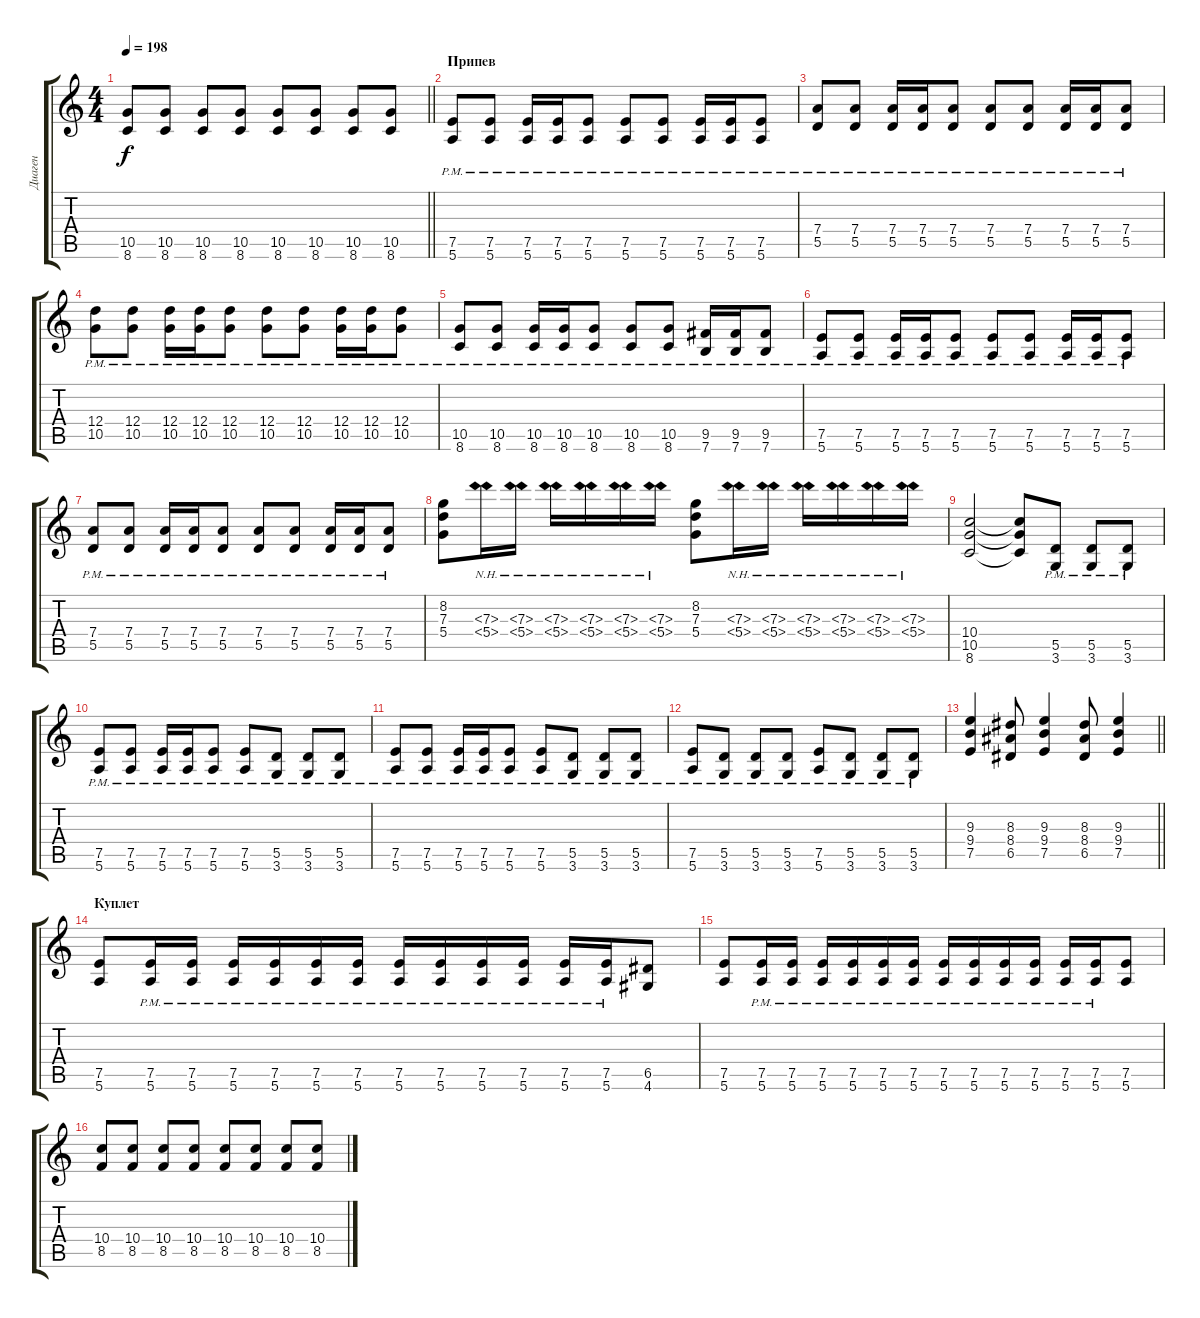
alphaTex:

\track ("Диаген" "Диаген") {instrument distortionguitar}
\staff {score tabs}
\tuning (E4 B3 G3 D3 A2 E2) {hide}
\ts (4 4)
\tempo 198
\clef g2
\barLineRight lightlight
\ks c
(10.5 8.6).8{dy f} (10.5 8.6).8 (10.5 8.6).8 (10.5 8.6).8 (10.5 8.6).8 (10.5 8.6).8 (10.5 8.6).8 (10.5 8.6).8 |
\section ("" "Припев")
(7.5{pm} 5.6{pm}).8 (7.5{pm} 5.6{pm}).8 (7.5{pm} 5.6{pm}).16 (7.5{pm} 5.6{pm}).16 (7.5{pm} 5.6{pm}).8 (7.5{pm} 5.6{pm}).8 (7.5{pm} 5.6{pm}).8 (7.5{pm} 5.6{pm}).16 (7.5{pm} 5.6{pm}).16 (7.5{pm} 5.6{pm}).8 |
(7.4{pm} 5.5{pm}).8 (7.4{pm} 5.5{pm}).8 (7.4{pm} 5.5{pm}).16 (7.4{pm} 5.5{pm}).16 (7.4{pm} 5.5{pm}).8 (7.4{pm} 5.5{pm}).8 (7.4{pm} 5.5{pm}).8 (7.4{pm} 5.5{pm}).16 (7.4{pm} 5.5{pm}).16 (7.4{pm} 5.5{pm}).8 |
(12.4{pm} 10.5{pm}).8 (12.4{pm} 10.5{pm}).8 (12.4{pm} 10.5{pm}).16 (12.4{pm} 10.5{pm}).16 (12.4{pm} 10.5{pm}).8 (12.4{pm} 10.5{pm}).8 (12.4{pm} 10.5{pm}).8 (12.4{pm} 10.5{pm}).16 (12.4{pm} 10.5{pm}).16 (12.4{pm} 10.5{pm}).8 |
(10.5{pm} 8.6{pm}).8 (10.5{pm} 8.6{pm}).8 (10.5{pm} 8.6{pm}).16 (10.5{pm} 8.6{pm}).16 (10.5{pm} 8.6{pm}).8 (10.5{pm} 8.6{pm}).8 (10.5{pm} 8.6{pm}).8 (9.5{pm} 7.6{pm}).16 (9.5{pm} 7.6{pm}).16 (9.5{pm} 7.6{pm}).8 |
(7.5{pm} 5.6{pm}).8 (7.5{pm} 5.6{pm}).8 (7.5{pm} 5.6{pm}).16 (7.5{pm} 5.6{pm}).16 (7.5{pm} 5.6{pm}).8 (7.5{pm} 5.6{pm}).8 (7.5{pm} 5.6{pm}).8 (7.5{pm} 5.6{pm}).16 (7.5{pm} 5.6{pm}).16 (7.5{pm} 5.6{pm}).8 |
(7.4{pm} 5.5{pm}).8 (7.4{pm} 5.5{pm}).8 (7.4{pm} 5.5{pm}).16 (7.4{pm} 5.5{pm}).16 (7.4{pm} 5.5{pm}).8 (7.4{pm} 5.5{pm}).8 (7.4{pm} 5.5{pm}).8 (7.4{pm} 5.5{pm}).16 (7.4{pm} 5.5{pm}).16 (7.4{pm} 5.5{pm}).8 |
(8.2 7.3 5.4).8 (7.3{nh} 5.4{nh}).16 (7.3{nh} 5.4{nh}).16 (7.3{nh} 5.4{nh}).16 (7.3{nh} 5.4{nh}).16 (7.3{nh} 5.4{nh}).16 (7.3{nh} 5.4{nh}).16 (8.2 7.3 5.4).8 (7.3{nh} 5.4{nh}).16 (7.3{nh} 5.4{nh}).16 (7.3{nh} 5.4{nh}).16 (7.3{nh} 5.4{nh}).16 (7.3{nh} 5.4{nh}).16 (7.3{nh} 5.4{nh}).16 |
(10.4 10.5 8.6).2 (10.4{t} 10.5{t} 8.6{t}).8 (5.5{pm} 3.6{pm}).8 (5.5{pm} 3.6{pm}).8 (5.5{pm} 3.6{pm}).8 |
(7.5{pm} 5.6{pm}).8 (7.5{pm} 5.6{pm}).8 (7.5{pm} 5.6{pm}).16 (7.5{pm} 5.6{pm}).16 (7.5{pm} 5.6{pm}).8 (7.5{pm} 5.6{pm}).8 (5.5{pm} 3.6{pm}).8 (5.5{pm} 3.6{pm}).8 (5.5{pm} 3.6{pm}).8 |
(7.5{pm} 5.6{pm}).8 (7.5{pm} 5.6{pm}).8 (7.5{pm} 5.6{pm}).16 (7.5{pm} 5.6{pm}).16 (7.5{pm} 5.6{pm}).8 (7.5{pm} 5.6{pm}).8 (5.5{pm} 3.6{pm}).8 (5.5{pm} 3.6{pm}).8 (5.5{pm} 3.6{pm}).8 |
(7.5{pm} 5.6{pm}).8 (5.5{pm} 3.6{pm}).8 (5.5{pm} 3.6{pm}).8 (5.5{pm} 3.6{pm}).8 (7.5{pm} 5.6{pm}).8 (5.5{pm} 3.6{pm}).8 (5.5{pm} 3.6{pm}).8 (5.5{pm} 3.6{pm}).8 |
\barLineRight lightlight
(9.3 9.4 7.5).4 (8.3 8.4 6.5).8 (9.3 9.4 7.5).4 (8.3 8.4 6.5).8 (9.3 9.4 7.5).4 |
\section ("" "Куплет")
(7.5 5.6).8 (7.5{pm} 5.6{pm}).16 (7.5{pm} 5.6{pm}).16 (7.5{pm} 5.6{pm}).16 (7.5{pm} 5.6{pm}).16 (7.5{pm} 5.6{pm}).16 (7.5{pm} 5.6{pm}).16 (7.5{pm} 5.6{pm}).16 (7.5{pm} 5.6{pm}).16 (7.5{pm} 5.6{pm}).16 (7.5{pm} 5.6{pm}).16 (7.5{pm} 5.6{pm}).16 (7.5{pm} 5.6{pm}).16 (6.5 4.6).8 |
(7.5 5.6).8 (7.5{pm} 5.6{pm}).16 (7.5{pm} 5.6{pm}).16 (7.5{pm} 5.6{pm}).16 (7.5{pm} 5.6{pm}).16 (7.5{pm} 5.6{pm}).16 (7.5{pm} 5.6{pm}).16 (7.5{pm} 5.6{pm}).16 (7.5{pm} 5.6{pm}).16 (7.5{pm} 5.6{pm}).16 (7.5{pm} 5.6{pm}).16 (7.5{pm} 5.6{pm}).16 (7.5{pm} 5.6{pm}).16 (7.5 5.6).8 |
(10.4 8.5).8 (10.4 8.5).8 (10.4 8.5).8 (10.4 8.5).8 (10.4 8.5).8 (10.4 8.5).8 (10.4 8.5).8 (10.4 8.5).8
